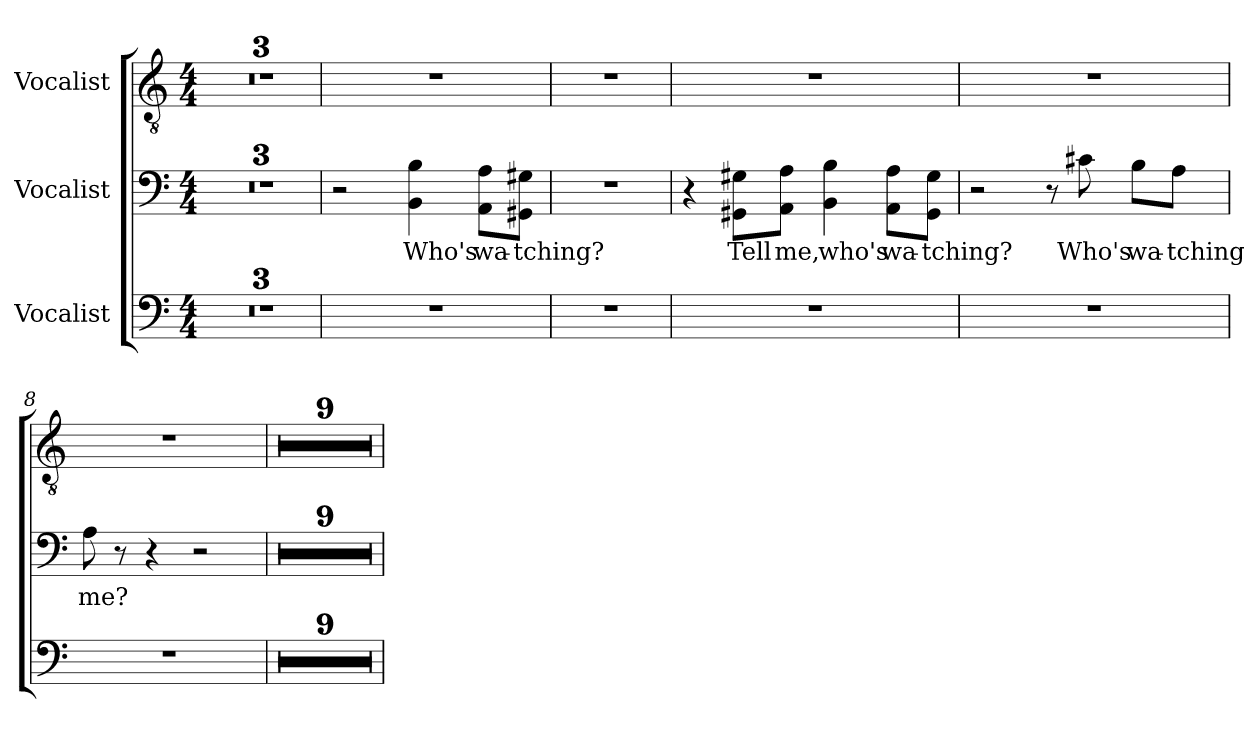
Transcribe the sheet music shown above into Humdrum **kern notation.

**kern	**kern	**text	**kern
*part3	*part2	*part2	*part1
*staff3	*staff2	*staff2	*staff1
*I"Vocalist	*I"Vocalist	*	*I"Vocalist
*clefF4	*clefF4	*	*clefGv2
*M4/4	*M4/4	*	*M4/4
=1	=1	=1	=1
*clefF4	*clefF4	*	*clefGv2
*M4/4	*M4/4	*	*M4/4
1r	1r	.	1r
=2	=2	=2	=2
1r	1r	.	1r
=3	=3	=3	=3
1r	1r	.	1r
=4	=4	=4	=4
1r	2r	.	1r
.	4BB 4B	Who's	.
.	8AA\ 8A\L	wa-	.
.	8GG#X\ 8G#X\J	-tching?	.
=5	=5	=5	=5
1r	1r	.	1r
=6	=6	=6	=6
1r	4r	.	1r
.	8GG#X\ 8G#X\L	Tell	.
.	8AA\ 8A\J	me,	.
.	4BB 4B	who's	.
.	8AA\ 8A\L	wa-	.
.	8GG#\ 8G#\J	-tching?	.
=7	=7	=7	=7
1r	2r	.	1r
.	8r	.	.
.	8c#X	Who's	.
.	8B\L	wa-	.
.	8A\J	-tching	.
=8	=8	=8	=8
1r	8A	me?	1r
.	8r	.	.
.	4r	.	.
.	2r	.	.
=9	=9	=9	=9
1r	1r	.	1r
=10	=10	=10	=10
1r	1r	.	1r
=11	=11	=11	=11
1r	1r	.	1r
=12	=12	=12	=12
1r	1r	.	1r
=13	=13	=13	=13
1r	1r	.	1r
=14	=14	=14	=14
1r	1r	.	1r
=15	=15	=15	=15
1r	1r	.	1r
=16	=16	=16	=16
1r	1r	.	1r
=17	=17	=17	=17
1r	1r	.	1r
=	=	=	=
*-	*-	*-	*-
